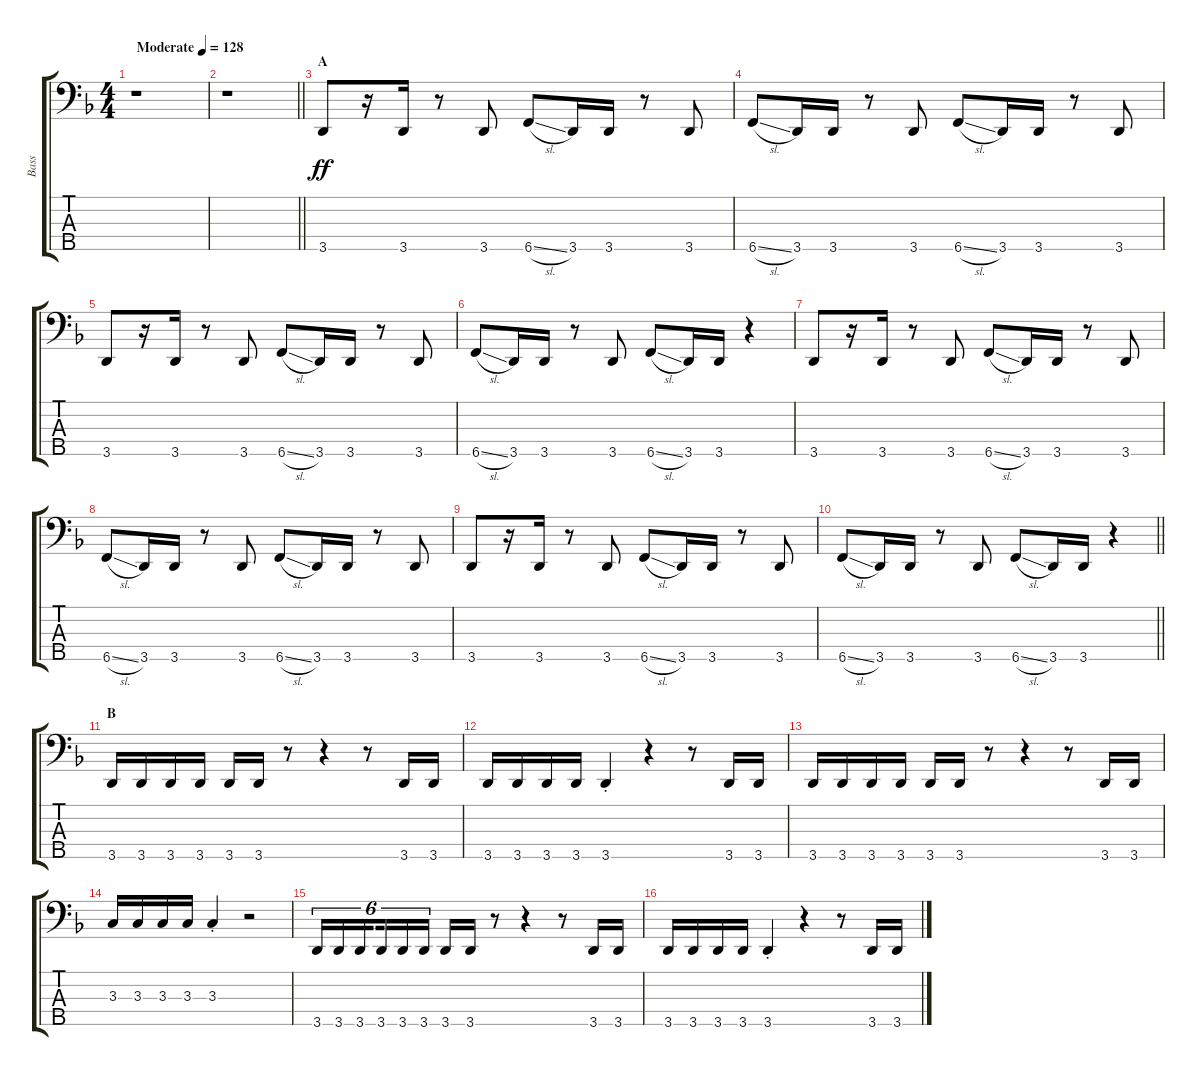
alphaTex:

\track ("Bass" "Bass") {instrument electricbasspick}
\staff {score tabs}
\tuning (G2 D2 A1 E1 B0) {hide}
\ts (4 4)
\tempo (128 "Moderate")
\clef f4
\ks f
r.1{dy ff instrument electricbasspick} |
\barLineRight lightlight
r.1 |
\section ("" "A")
3.5.8 r.16 3.5.16 r.8 3.5.8 6.5{sl}.8 3.5.16 3.5.16 r.8 3.5.8 |
6.5{sl}.8 3.5.16 3.5.16 r.8 3.5.8 6.5{sl}.8 3.5.16 3.5.16 r.8 3.5.8 |
3.5.8 r.16 3.5.16 r.8 3.5.8 6.5{sl}.8 3.5.16 3.5.16 r.8 3.5.8 |
6.5{sl}.8 3.5.16 3.5.16 r.8 3.5.8 6.5{sl}.8 3.5.16 3.5.16 r.4 |
3.5.8 r.16 3.5.16 r.8 3.5.8 6.5{sl}.8 3.5.16 3.5.16 r.8 3.5.8 |
6.5{sl}.8 3.5.16 3.5.16 r.8 3.5.8 6.5{sl}.8 3.5.16 3.5.16 r.8 3.5.8 |
3.5.8 r.16 3.5.16 r.8 3.5.8 6.5{sl}.8 3.5.16 3.5.16 r.8 3.5.8 |
\barLineRight lightlight
6.5{sl}.8 3.5.16 3.5.16 r.8 3.5.8 6.5{sl}.8 3.5.16 3.5.16 r.4 |
\section ("" "B")
3.5.16 3.5.16 3.5.16 3.5.16 3.5.16 3.5.16 r.8 r.4 r.8 3.5.16 3.5.16 |
3.5.16 3.5.16 3.5.16 3.5.16 3.5{st}.4 r.4 r.8 3.5.16 3.5.16 |
3.5.16 3.5.16 3.5.16 3.5.16 3.5.16 3.5.16 r.8 r.4 r.8 3.5.16 3.5.16 |
3.3.16 3.3.16 3.3.16 3.3.16 3.3{st}.4 r.2 |
3.5.16{tu (6 4)} 3.5.16{tu (6 4)} 3.5.16{tu (6 4) beam splitsecondary} 3.5.16{tu (6 4)} 3.5.16{tu (6 4)} 3.5.16{tu (6 4)} 3.5.16 3.5.16 r.8 r.4 r.8 3.5.16 3.5.16 |
3.5.16 3.5.16 3.5.16 3.5.16 3.5{st}.4 r.4 r.8 3.5.16 3.5.16
